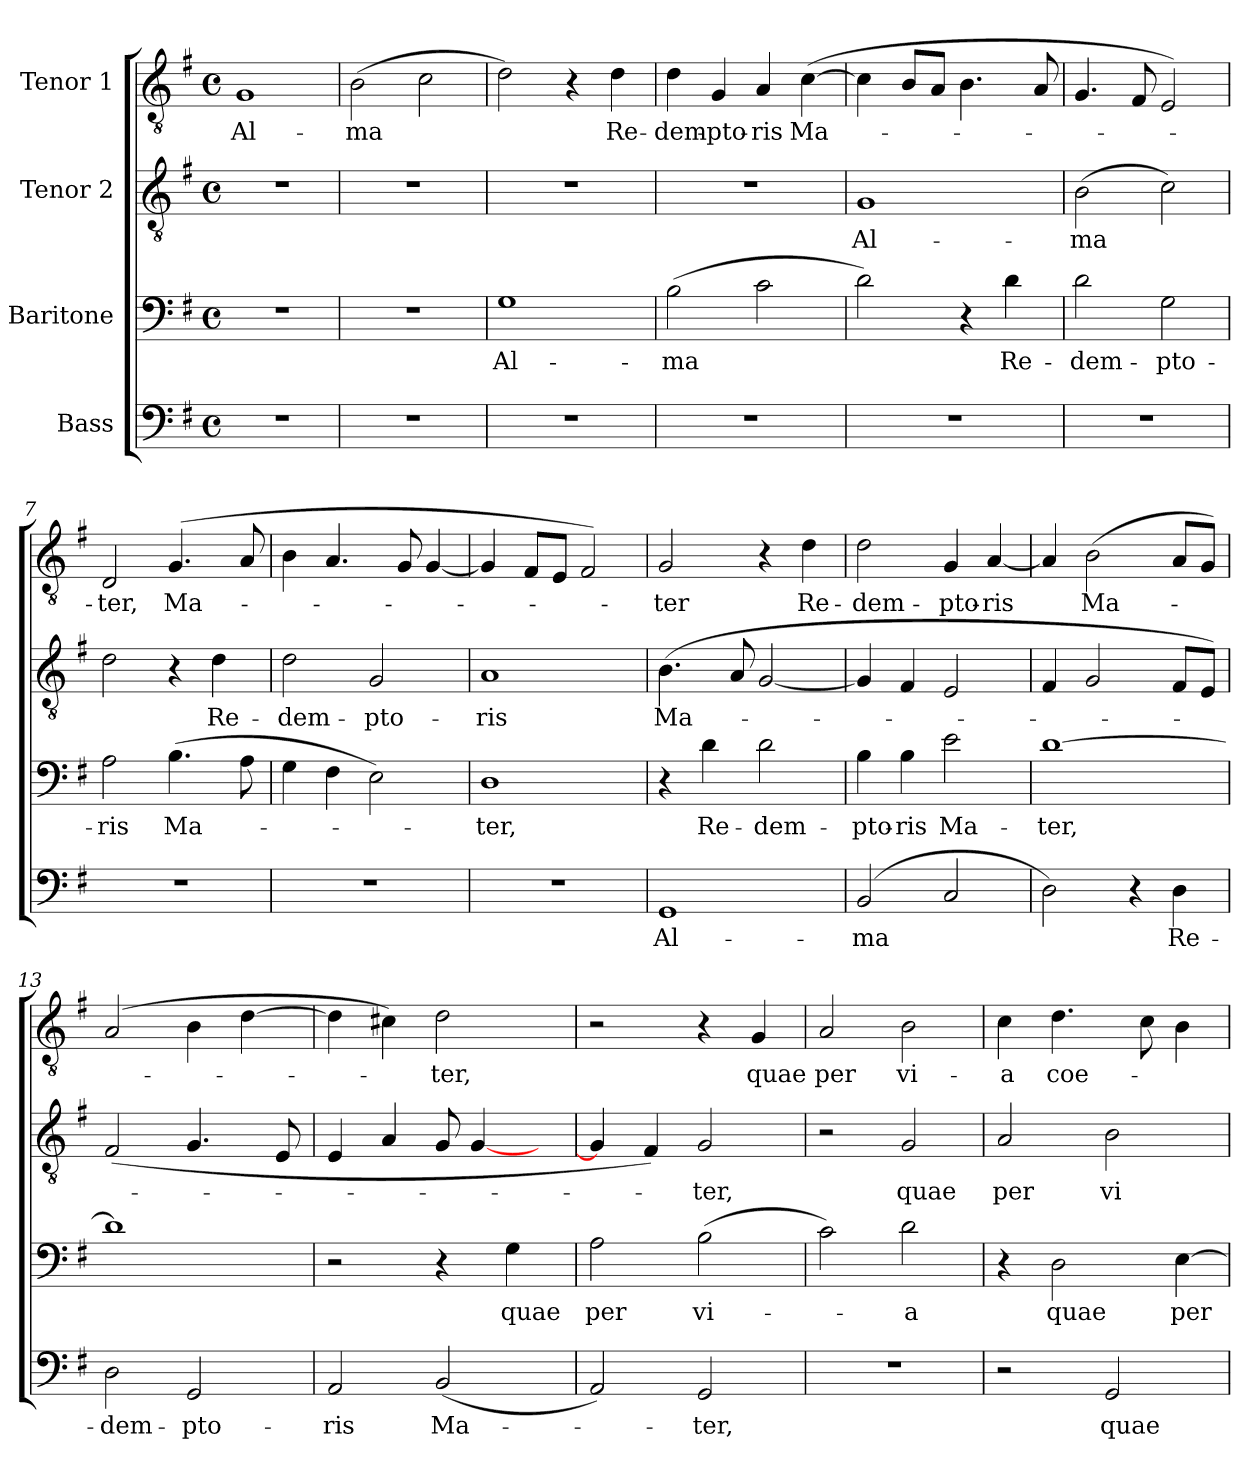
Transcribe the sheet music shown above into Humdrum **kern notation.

**kern	**text	**kern	**text	**kern	**text	**kern	**text
*part4	*part4	*part3	*part3	*part2	*part2	*part1	*part1
*staff4	*staff4	*staff3	*staff3	*staff2	*staff2	*staff1	*staff1
*I"Bass	*	*I"Baritone	*	*I"Tenor 2	*	*I"Tenor 1	*
*clefF4	*	*clefF4	*	*clefGv2	*	*clefGv2	*
*k[f#]	*	*k[f#]	*	*k[f#]	*	*k[f#]	*
*G:	*	*G:	*	*G:	*	*G:	*
*M4/4	*	*M4/4	*	*M4/4	*	*M4/4	*
*met(c)	*	*met(c)	*	*met(c)	*	*met(c)	*
=1	=1	=1	=1	=1	=1	=1	=1
1r	.	1r	.	1r	.	1G	Al-
=2	=2	=2	=2	=2	=2	=2	=2
1r	.	1r	.	1r	.	(2B\	-ma
.	.	.	.	.	.	2c\	.
=3	=3	=3	=3	=3	=3	=3	=3
1r	.	1G	Al-	1r	.	2d\)	.
.	.	.	.	.	.	4r	.
.	.	.	.	.	.	4d\	Re-
=4	=4	=4	=4	=4	=4	=4	=4
1r	.	(2B\	-ma	1r	.	4d\	-dem-
.	.	.	.	.	.	4G/	-pto-
.	.	2c\	.	.	.	4A/	-ris
.	.	.	.	.	.	([4c\	Ma-
=5	=5	=5	=5	=5	=5	=5	=5
1r	.	2d\)	.	1G	Al-	4c\]	.
.	.	.	.	.	.	8B/L	.
.	.	.	.	.	.	8A/J	.
.	.	4r	.	.	.	4.B\	.
.	.	4d\	Re-	.	.	.	.
.	.	.	.	.	.	8A/	.
=6	=6	=6	=6	=6	=6	=6	=6
1r	.	2d\	-dem-	(2B\	-ma	4.G/	.
.	.	.	.	.	.	8F#/	.
.	.	2G\	-pto-	2c\)	.	2E/)	.
!!LO:LB:g=z
=7	=7	=7	=7	=7	=7	=7	=7
1r	.	2A\	-ris	2d\	.	2D/	-ter,
.	.	(4.B\	Ma-	4r	.	(4.G/	Ma-
.	.	.	.	4d\	Re-	.	.
.	.	8A\	.	.	.	8A/	.
=8	=8	=8	=8	=8	=8	=8	=8
1r	.	4G\	.	2d\	-dem-	4B\	.
.	.	4F#\	.	.	.	4.A/	.
.	.	2E\)	.	2G/	-pto-	.	.
.	.	.	.	.	.	8G/	.
.	.	.	.	.	.	[4G/	.
=9	=9	=9	=9	=9	=9	=9	=9
1r	.	1D	-ter,	1A	-ris	4G/]	.
.	.	.	.	.	.	8F#/L	.
.	.	.	.	.	.	8E/J	.
.	.	.	.	.	.	2F#/)	.
=10	=10	=10	=10	=10	=10	=10	=10
1GG	Al-	4r	.	(4.B\	Ma-	2G/	-ter
.	.	4d\	Re-	.	.	.	.
.	.	.	.	8A/	.	.	.
.	.	2d\	-dem-	[2G/	.	4r	.
.	.	.	.	.	.	4d\	Re-
=11	=11	=11	=11	=11	=11	=11	=11
(2BB/	-ma	4B\	-pto-	4G/]	.	2d\	-dem-
.	.	4B\	-ris	4F#/	.	.	.
2C/	.	2e\	Ma-	2E/	.	4G/	-pto-
.	.	.	.	.	.	[4A/	-ris
=12	=12	=12	=12	=12	=12	=12	=12
2D\)	.	[1d	-ter,	4F#/	.	4A/]	.
.	.	.	.	2G/	.	(2B\	Ma-
4r	.	.	.	.	.	.	.
4D\	Re-	.	.	8F#/L	.	8A/L	.
.	.	.	.	8E/J)	.	8G/J)	.
!!LO:PB:g=z
=13	=13	=13	=13	=13	=13	=13	=13
2D\	-dem-	1d]	.	(2F#/	.	(2A/	.
2GG/	-pto-	.	.	4.G/	.	4B\	.
.	.	.	.	.	.	[4d\	.
.	.	.	.	8E/	.	.	.
=14	=14	=14	=14	=14	=14	=14	=14
2AA/	-ris	2r	.	4E/	.	4d\]	.
.	.	.	.	4A/	.	4c#X\)	.
(2BB/	Ma-	4r	.	8G/	.	2d\	-ter,
.	.	.	.	[4G/	.	.	.
.	.	4G\	quae	.	.	.	.
.	.	.	.	8ryy	.	.	.
=15	=15	=15	=15	=15	=15	=15	=15
2AA/)	.	2A\	per	4G/]	.	2r	.
.	.	.	.	4F#/)	.	.	.
2GG/	-ter,	(2B\	vi-	2G/	-ter,	4r	.
.	.	.	.	.	.	4G/	quae
=16	=16	=16	=16	=16	=16	=16	=16
1r	.	2c\)	.	2r	.	2A/	per
.	.	2d\	-a	2G/	quae	2B\	vi-
=17	=17	=17	=17	=17	=17	=17	=17
2r	.	4r	.	2A/	per	4c\	-a
.	.	2D\	quae	.	.	4.d\	coe-
2GG/	quae	.	.	2B\	vi-	.	.
.	.	.	.	.	.	8c\	.
.	.	[4E\	per	.	.	4B\	.
=	=	=	=	=	=	=	=
*-	*-	*-	*-	*-	*-	*-	*-
